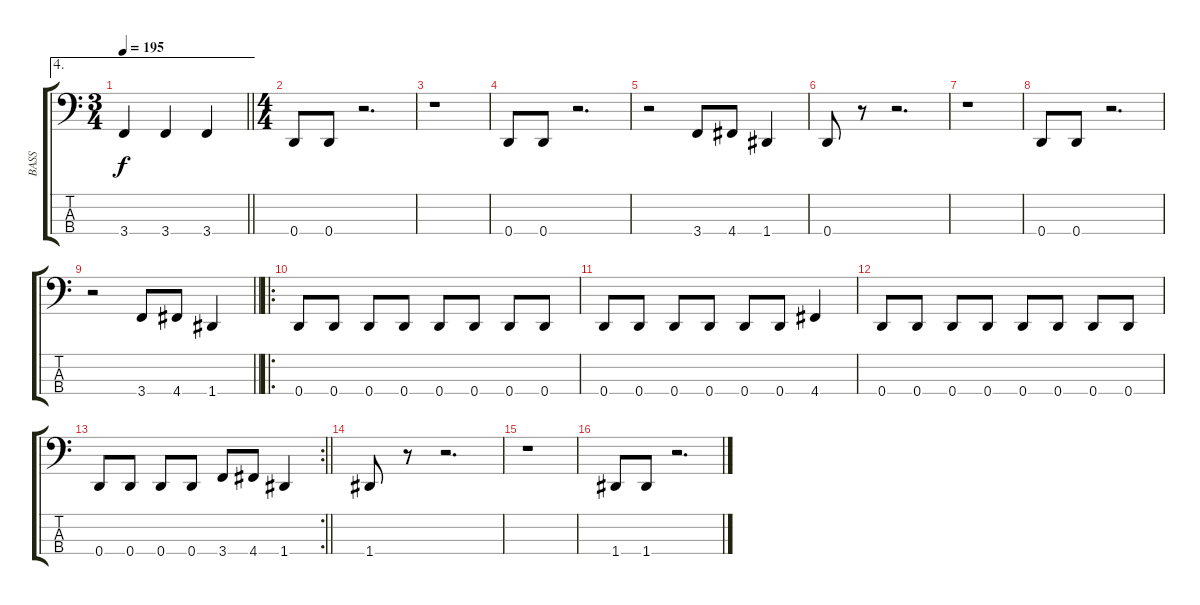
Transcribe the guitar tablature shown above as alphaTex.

\track ("BASS" "BASS") {instrument electricbassfinger}
\staff {score tabs}
\tuning (F2 C2 G1 D1) {hide}
\ae 4
\ts (3 4)
\tempo 195
\clef f4
\barLineRight lightlight
\ks c
3.4.4{dy f} 3.4.4 3.4.4 |
\ts (4 4)
0.4.8 0.4.8 r.2{d} |
r.1 |
0.4.8 0.4.8 r.2{d} |
r.2 3.4.8 4.4.8 1.4.4 |
0.4.8 r.8 r.2{d} |
r.1 |
0.4.8 0.4.8 r.2{d} |
\barLineRight lightlight
r.2 3.4.8 4.4.8 1.4.4 |
\ro
0.4.8 0.4.8 0.4.8 0.4.8 0.4.8 0.4.8 0.4.8 0.4.8 |
0.4.8 0.4.8 0.4.8 0.4.8 0.4.8 0.4.8 4.4.4 |
0.4.8 0.4.8 0.4.8 0.4.8 0.4.8 0.4.8 0.4.8 0.4.8 |
\rc 2
\barLineRight lightlight
0.4.8 0.4.8 0.4.8 0.4.8 3.4.8 4.4.8 1.4.4 |
1.4.8 r.8 r.2{d} |
r.1 |
1.4.8 1.4.8 r.2{d}
